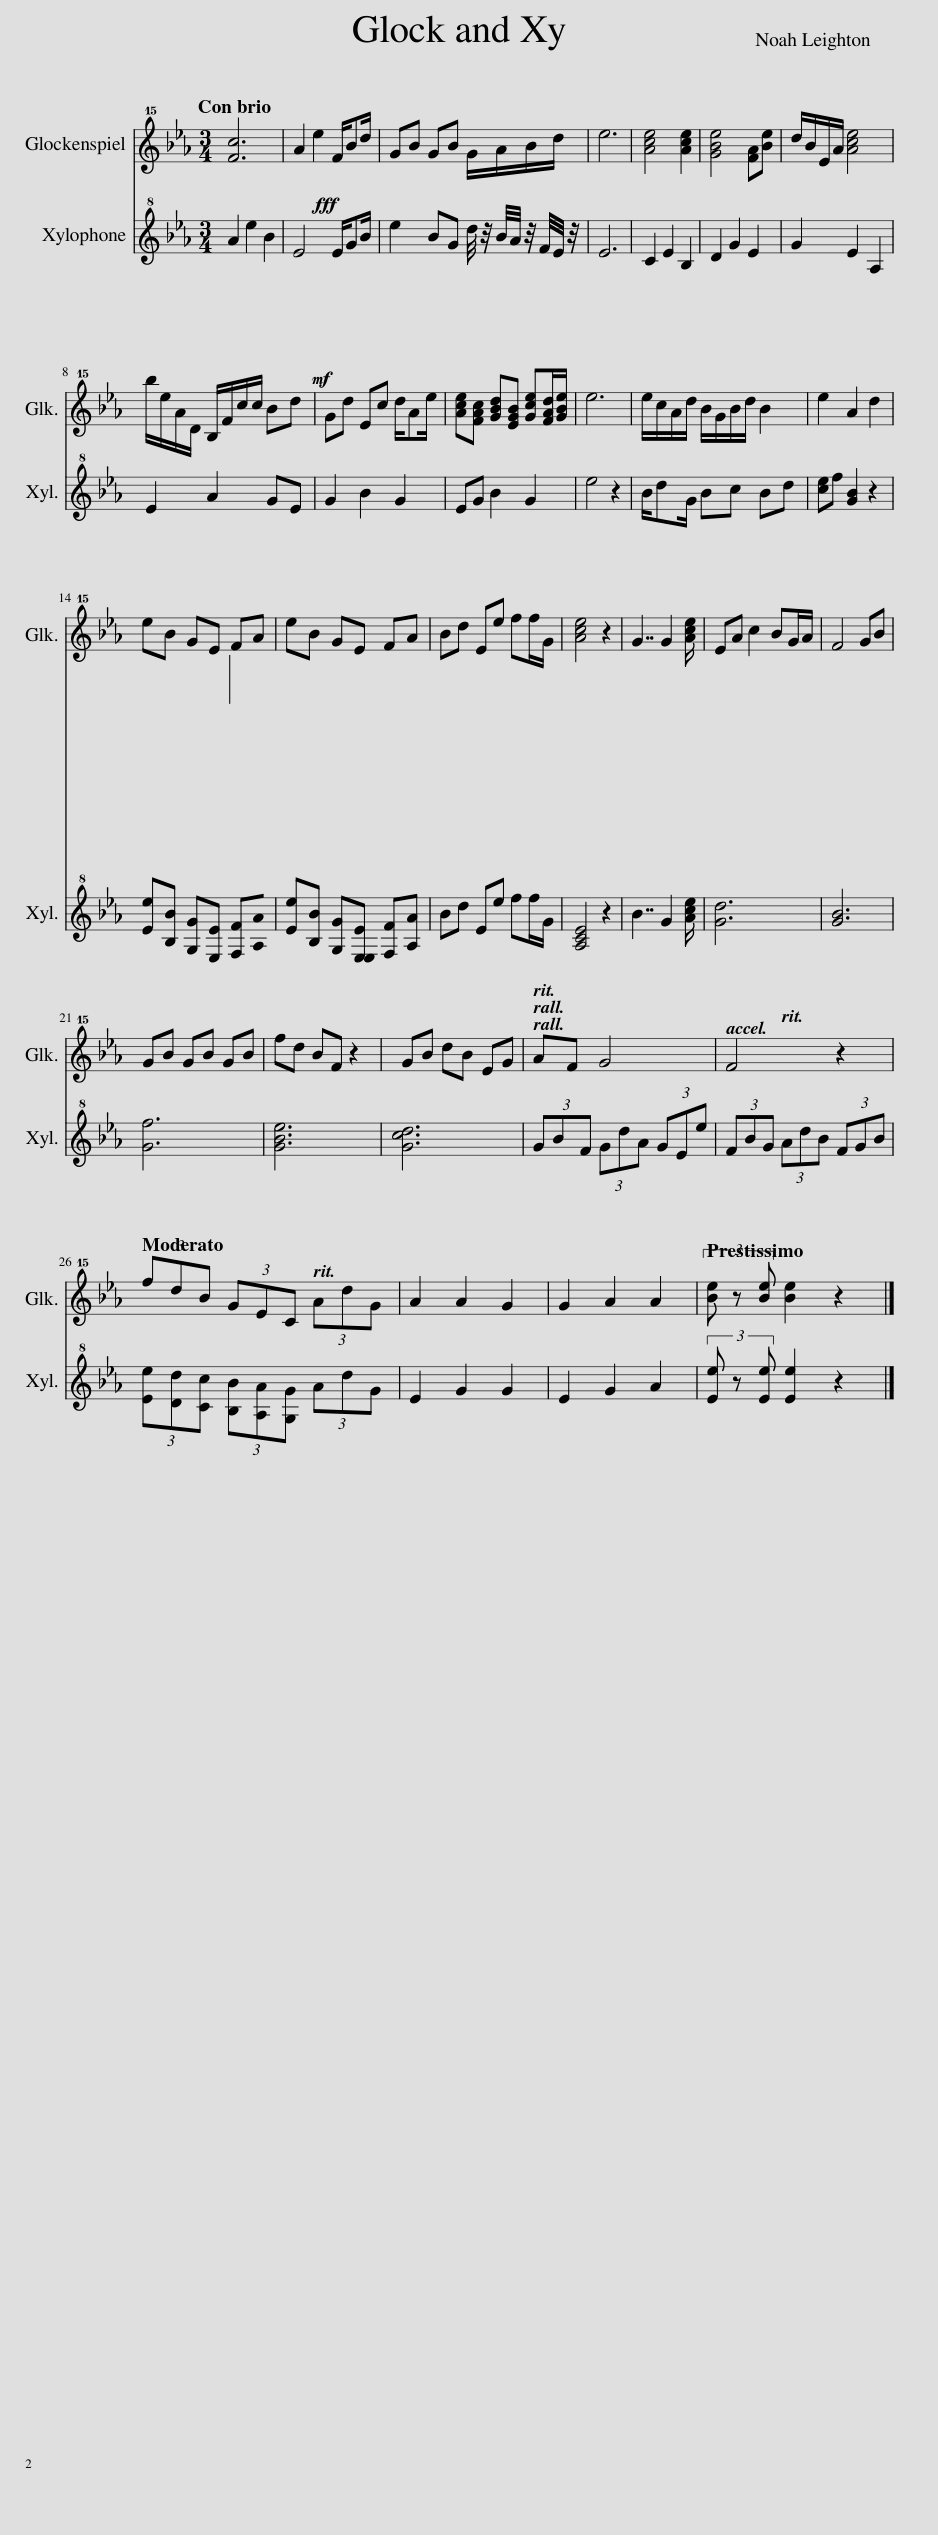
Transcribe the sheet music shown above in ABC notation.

X:1
%%score 1 2
L:1/8
Q:1/4=132
M:3/4
I:linebreak $
K:Eb
V:1 treble+15
V:2 treble+8
V:1
!fff! [Fc]6 | A2 e2 F/Bd/ | GB GB G/A/B/d/ | e6 | [Ace]4 [Ace]2 | %5
 [GBe]4 [FA][Be] | d/B/E/A/ [Ace]4 |$ b/e/A/D/ B,/F/c/c/ Bd | Gd Ec d/Ae/ | [Ace][FAc] [GBd][EGB] [Gce][FAd]/[GBe]/ | %10
 e6 | e/c/A/d/ B/G/B/d/ B2 | e2 A2 d2 |$ eB GE FA | eB GE FA | %15
 Bd Ee ff/G/ | [Ace]4 z2 | G7/2 G2 [Ace]/ | EA c2 BG/A/ | F4 GB |$ %20
 GB GB GB | fd BF z2 | GB dB EG |[Q:1/4=74][Q:1/4=74][Q:1/4=114] AF G4 |[Q:1/4=124] F4 z2[Q:1/4=114] |$ %25
[Q:1/4=112] (3fdB (3GEC[Q:1/4=114] (3AdG | A2 A2 G2 | G2 A2 A2 |[Q:1/4=200] (3[Be] z [Be] [Be]2 z2 |] %29
V:2
!mf! A2 e2 B2 | E4 E/GB/ | e2 BG d/4 z/4 B/4A/4 z/4 F/4E/4 z/4 | E6 | C2 E2 B,2 | %5
 D2 G2 E2 | G2 E2 A,2 |$ E2 A2 GE | G2 B2 G2 | EG B2 G2 | %10
 e4 z2 | B/dG/ Bc Bd | [ce]f [GB]2 z2 |$ [Ee][B,B] [G,G][E,E] [F,F][A,A] | [Ee][B,B] [G,G][E,E,E] [F,F][A,A] | %15
 Bd Ee ff/G/ | [A,CE]4 z2 | B7/2 G2 [Ace]/ | [Gd]6 | [GB]6 |$ %20
 [Gf]6 | [GBe]6 | [Gcd]6 | (3GBF (3GdA (3GEe | (3FBG (3AdB (3FGB |$ %25
 (3[Ee][Dd][Cc] (3[B,B][A,A][G,G] (3AdG | E2 G2 G2 | E2 G2 A2 | (3[Ee] z [Ee] [Ee]2 z2 |] %29
